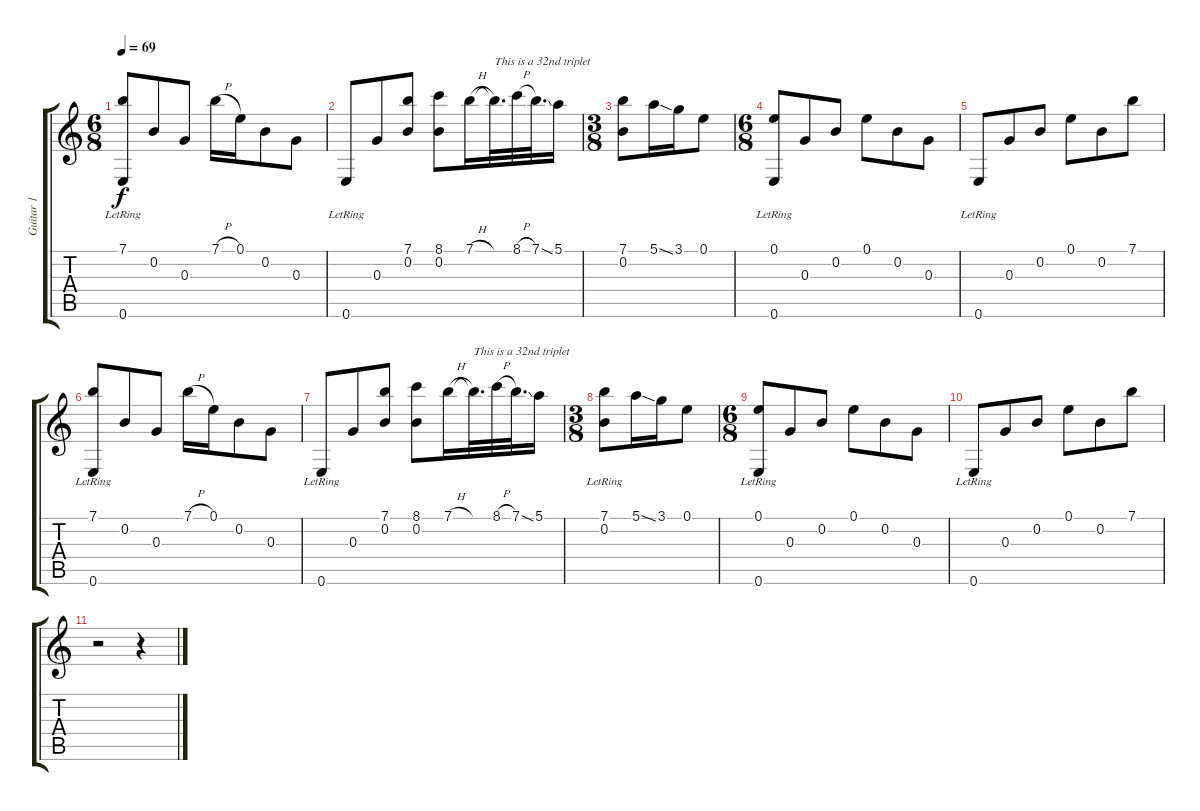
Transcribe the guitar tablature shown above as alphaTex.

\track ("Guitar 1" "Guitar 1") {solo instrument acousticguitarsteel}
\staff {score tabs}
\tuning (E4 B3 G3 D3 A2 E2) {hide}
\ts (6 8)
\tempo 69
\clef g2
\ks c
(7.1 0.6{lr}).8{dy f} 0.2.8 0.3.8 7.1{h}.16 0.1.16 0.2.8 0.3.8 |
0.6{lr}.8 0.3.8 (7.1 0.2).8 (8.1 0.2).8 7.1{h}.16 7.1{t}.32{d txt "This is a 32nd triplet"} 8.1{h}.32 7.1{ss}.32{d} 5.1.16 |
\ts (3 8)
(7.1 0.2).8 5.1{ss}.16 3.1.16 0.1.8 |
\ts (6 8)
(0.1 0.6{lr}).8 0.3.8 0.2.8 0.1.8 0.2.8 0.3.8 |
0.6{lr}.8 0.3.8 0.2.8 0.1.8 0.2.8 7.1.8 |
(7.1 0.6{lr}).8 0.2.8 0.3.8 7.1{h}.16 0.1.16 0.2.8 0.3.8 |
0.6{lr}.8 0.3.8 (7.1 0.2).8 (8.1 0.2).8 7.1{h}.16 7.1{t}.32{d txt "This is a 32nd triplet"} 8.1{h}.32 7.1{ss}.32{d} 5.1.16 |
\ts (3 8)
(7.1 0.2{lr}).8{volume 8} 5.1{ss}.16 3.1.16 0.1.8 |
\ts (6 8)
(0.1 0.6{lr}).8 0.3.8 0.2.8 0.1.8 0.2.8{volume 0} 0.3.8 |
0.6{lr}.8 0.3.8 0.2.8 0.1.8 0.2.8 7.1.8 |
r.2 r.4
